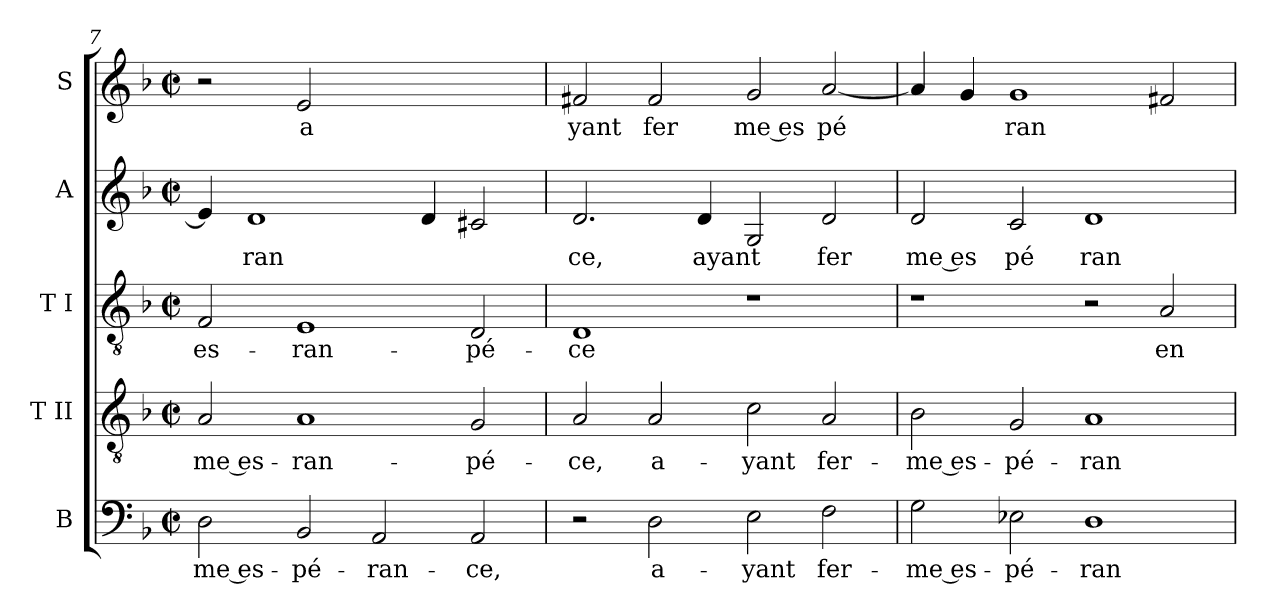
**kern	**text	**kern	**text	**kern	**text	**kern	**text	**kern	**text
*part5	*part5	*part4	*part4	*part3	*part3	*part2	*part2	*part1	*part1
*staff5	*staff5	*staff4	*staff4	*staff3	*staff3	*staff2	*staff2	*staff1	*staff1
*I"B	*	*I"T II	*	*I"T I	*	*I"A	*	*I"S	*
*clefF4	*	*clefGv2	*	*clefGv2	*	*clefG2	*	*clefG2	*
*k[b-]	*	*k[b-]	*	*k[b-]	*	*k[b-]	*	*k[b-]	*
*F:	*	*F:	*	*F:	*	*F:	*	*F:	*
*M2/2	*	*M2/2	*	*M2/2	*	*M2/2	*	*M2/2	*
*met(c|)	*	*met(c|)	*	*met(c|)	*	*met(c|)	*	*met(c|)	*
=7	=7	=7	=7	=7	=7	=7	=7	=7	=7
!	!LO:LY:b:rj	!	!LO:LY:b:rj	!	!LO:LY:b	!	!	!	!
2D\	-me es-	2A/	-me es-	2F/	es-	4e/]	.	2r	.
!	!	!	!	!	!	!	!LO:LY:b:cj	!	!
.	.	.	.	.	.	1d	ran	.	.
!	!LO:LY:b:cj	!	!LO:LY:b:cj	!	!LO:LY:b:cj	!	!	!	!LO:LY:b:cj
2BB-/	-pé-	1A	-ran-	1E	-ran-	.	.	2e/	a
!	!LO:LY:b:cj	!	!	!	!	!	!	!	!
2AA/	-ran-	.	.	.	.	.	.	1ryy	.
.	.	.	.	.	.	4d/	.	.	.
!	!LO:LY:b:cj	!	!LO:LY:b:cj	!	!LO:LY:b:cj	!	!	!	!
2AA/	-ce,	2G/	-pé-	2D/	-pé-	2c#/	.	.	.
=8	=8	=8	=8	=8	=8	=8	=8	=8	=8
!	!	!	!LO:LY:b:cj	!	!LO:LY:b:cj	!	!LO:LY:b:cj	!	!LO:LY:b:cj
2r	.	2A/	-ce,	1D	-ce	2.d/	ce,	2f#X/	yant
!	!LO:LY:b:cj	!	!LO:LY:b:cj	!	!	!	!	!	!LO:LY:b:cj
2D\	a-	2A/	a-	.	.	.	.	2f#/	fer
!	!	!	!	!	!	!	!LO:LY:b	!	!
.	.	.	.	.	.	4d/	ayant	.	.
!	!LO:LY:b:cj	!	!LO:LY:b:cj	!	!	!	!	!	!LO:LY:b:rj
2E\	-yant	2c\	-yant	1r	.	2G/	.	2g/	me es
!	!LO:LY:b:cj	!	!LO:LY:b:cj	!	!	!	!LO:LY:b:cj	!	!LO:LY:b:cj
2F\	fer-	2A/	fer-	.	.	2d/	fer	[<2a/	pé
=9	=9	=9	=9	=9	=9	=9	=9	=9	=9
!	!LO:LY:b:rj	!	!LO:LY:b:rj	!	!	!	!LO:LY:b:rj	!	!
2G\	-me es-	2B-\	-me es-	1r	.	2d/	me es	4a/]	.
.	.	.	.	.	.	.	.	4g/	.
!	!LO:LY:b:cj	!	!LO:LY:b:cj	!	!	!	!LO:LY:b:cj	!	!LO:LY:b:cj
2E-X\	-pé-	2G/	-pé-	.	.	2c/	pé	1g	ran
!	!LO:LY:b:cj	!	!LO:LY:b:cj	!	!	!	!LO:LY:b:cj	!	!
1D	-ran-	1A	-ran-	2r	.	1d	ran	.	.
!	!	!	!	!	!LO:LY:b:cj	!	!	!	!
.	.	.	.	2A/	en	.	.	2f#/	.
=	=	=	=	=	=	=	=	=	=
*-	*-	*-	*-	*-	*-	*-	*-	*-	*-
